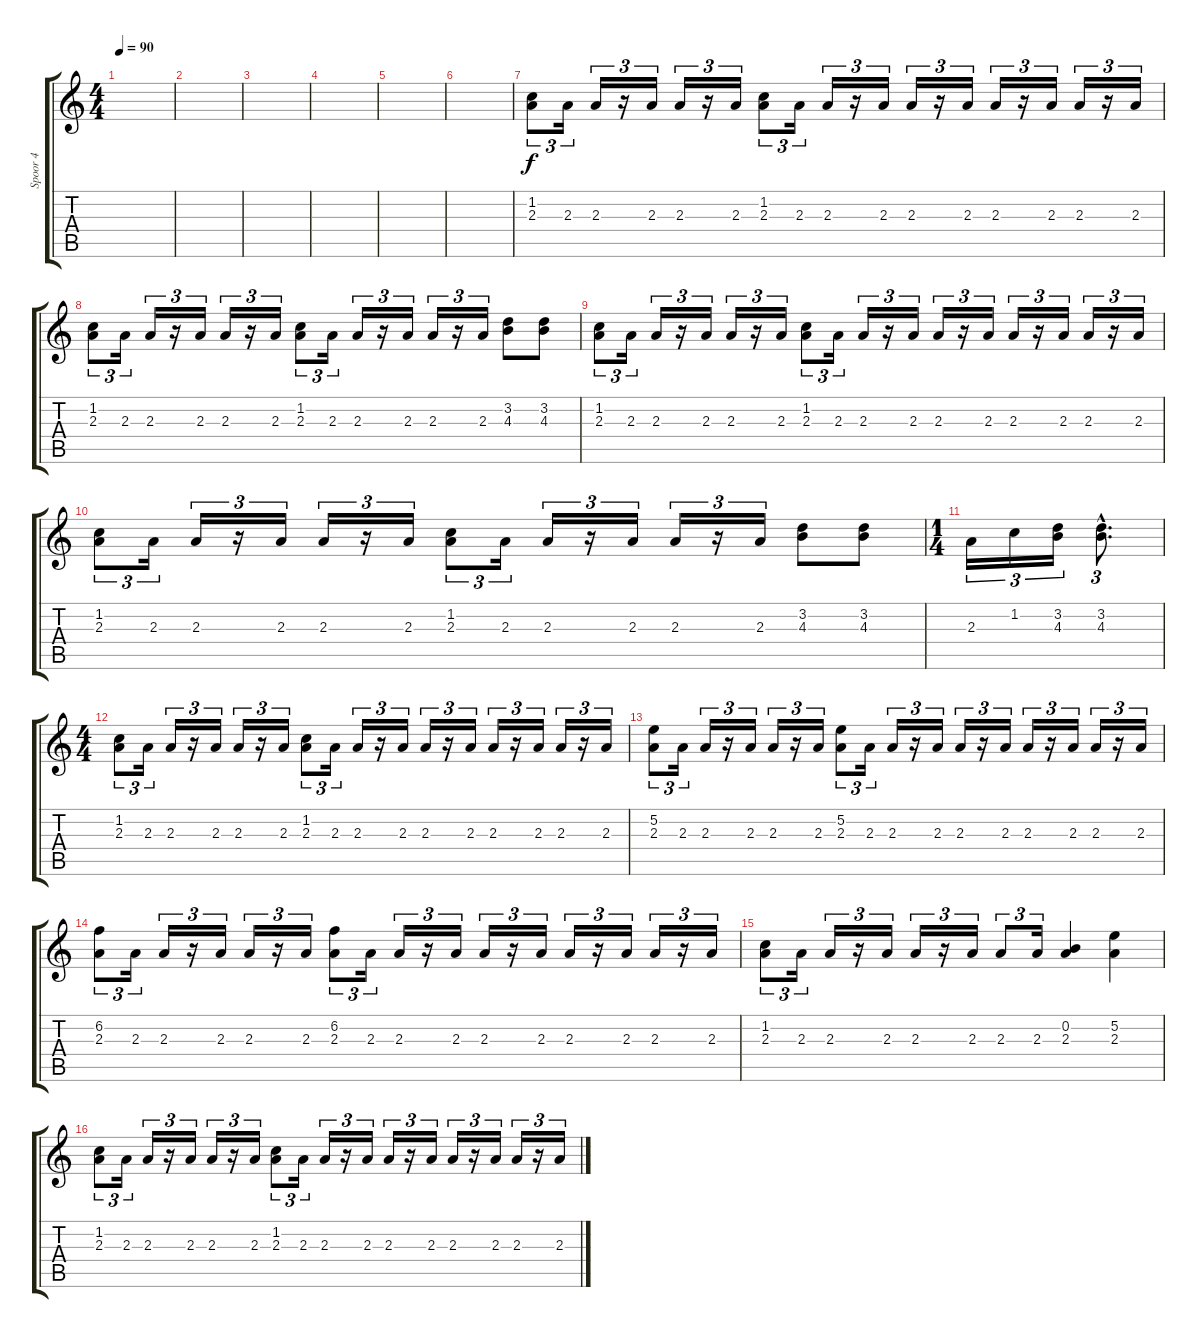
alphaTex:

\track ("Spoor 4" "Spoor 4") {instrument electricguitarclean}
\staff {score tabs}
\tuning (E4 B3 G3 D3 A2 E2) {hide}
\ts (4 4)
\tempo 90
\clef g2
\ks c
|
|
|
|
|
|
(1.2 2.3).8{tu (3 2)} 2.3.16{tu (3 2)} 2.3.16{tu (3 2)} r.16{tu (3 2)} 2.3.16{tu (3 2)} 2.3.16{tu (3 2)} r.16{tu (3 2)} 2.3.16{tu (3 2)} (1.2 2.3).8{tu (3 2)} 2.3.16{tu (3 2)} 2.3.16{tu (3 2)} r.16{tu (3 2)} 2.3.16{tu (3 2)} 2.3.16{tu (3 2)} r.16{tu (3 2)} 2.3.16{tu (3 2)} 2.3.16{tu (3 2)} r.16{tu (3 2)} 2.3.16{tu (3 2)} 2.3.16{tu (3 2)} r.16{tu (3 2)} 2.3.16{tu (3 2)} |
(1.2 2.3).8{tu (3 2)} 2.3.16{tu (3 2)} 2.3.16{tu (3 2)} r.16{tu (3 2)} 2.3.16{tu (3 2)} 2.3.16{tu (3 2)} r.16{tu (3 2)} 2.3.16{tu (3 2)} (1.2 2.3).8{tu (3 2)} 2.3.16{tu (3 2)} 2.3.16{tu (3 2)} r.16{tu (3 2)} 2.3.16{tu (3 2)} 2.3.16{tu (3 2)} r.16{tu (3 2)} 2.3.16{tu (3 2)} (3.2 4.3).8 (3.2 4.3).8 |
(1.2 2.3).8{tu (3 2)} 2.3.16{tu (3 2)} 2.3.16{tu (3 2)} r.16{tu (3 2)} 2.3.16{tu (3 2)} 2.3.16{tu (3 2)} r.16{tu (3 2)} 2.3.16{tu (3 2)} (1.2 2.3).8{tu (3 2)} 2.3.16{tu (3 2)} 2.3.16{tu (3 2)} r.16{tu (3 2)} 2.3.16{tu (3 2)} 2.3.16{tu (3 2)} r.16{tu (3 2)} 2.3.16{tu (3 2)} 2.3.16{tu (3 2)} r.16{tu (3 2)} 2.3.16{tu (3 2)} 2.3.16{tu (3 2)} r.16{tu (3 2)} 2.3.16{tu (3 2)} |
(1.2 2.3).8{tu (3 2)} 2.3.16{tu (3 2)} 2.3.16{tu (3 2)} r.16{tu (3 2)} 2.3.16{tu (3 2)} 2.3.16{tu (3 2)} r.16{tu (3 2)} 2.3.16{tu (3 2)} (1.2 2.3).8{tu (3 2)} 2.3.16{tu (3 2)} 2.3.16{tu (3 2)} r.16{tu (3 2)} 2.3.16{tu (3 2)} 2.3.16{tu (3 2)} r.16{tu (3 2)} 2.3.16{tu (3 2)} (3.2 4.3).8 (3.2 4.3).8 |
\ts (1 4)
2.3.16{tu (3 2)} 1.2.16{tu (3 2)} (3.2 4.3).16{tu (3 2)} (3.2{hac} 4.3{hac}).8{d tu (3 2)} |
\ts (4 4)
(1.2 2.3).8{tu (3 2)} 2.3.16{tu (3 2)} 2.3.16{tu (3 2)} r.16{tu (3 2)} 2.3.16{tu (3 2)} 2.3.16{tu (3 2)} r.16{tu (3 2)} 2.3.16{tu (3 2)} (1.2 2.3).8{tu (3 2)} 2.3.16{tu (3 2)} 2.3.16{tu (3 2)} r.16{tu (3 2)} 2.3.16{tu (3 2)} 2.3.16{tu (3 2)} r.16{tu (3 2)} 2.3.16{tu (3 2)} 2.3.16{tu (3 2)} r.16{tu (3 2)} 2.3.16{tu (3 2)} 2.3.16{tu (3 2)} r.16{tu (3 2)} 2.3.16{tu (3 2)} |
(5.2 2.3).8{tu (3 2)} 2.3.16{tu (3 2)} 2.3.16{tu (3 2)} r.16{tu (3 2)} 2.3.16{tu (3 2)} 2.3.16{tu (3 2)} r.16{tu (3 2)} 2.3.16{tu (3 2)} (5.2 2.3).8{tu (3 2)} 2.3.16{tu (3 2)} 2.3.16{tu (3 2)} r.16{tu (3 2)} 2.3.16{tu (3 2)} 2.3.16{tu (3 2)} r.16{tu (3 2)} 2.3.16{tu (3 2)} 2.3.16{tu (3 2)} r.16{tu (3 2)} 2.3.16{tu (3 2)} 2.3.16{tu (3 2)} r.16{tu (3 2)} 2.3.16{tu (3 2)} |
(6.2 2.3).8{tu (3 2)} 2.3.16{tu (3 2)} 2.3.16{tu (3 2)} r.16{tu (3 2)} 2.3.16{tu (3 2)} 2.3.16{tu (3 2)} r.16{tu (3 2)} 2.3.16{tu (3 2)} (6.2 2.3).8{tu (3 2)} 2.3.16{tu (3 2)} 2.3.16{tu (3 2)} r.16{tu (3 2)} 2.3.16{tu (3 2)} 2.3.16{tu (3 2)} r.16{tu (3 2)} 2.3.16{tu (3 2)} 2.3.16{tu (3 2)} r.16{tu (3 2)} 2.3.16{tu (3 2)} 2.3.16{tu (3 2)} r.16{tu (3 2)} 2.3.16{tu (3 2)} |
(1.2 2.3).8{tu (3 2)} 2.3.16{tu (3 2)} 2.3.16{tu (3 2)} r.16{tu (3 2)} 2.3.16{tu (3 2)} 2.3.16{tu (3 2)} r.16{tu (3 2)} 2.3.16{tu (3 2)} 2.3.8{tu (3 2)} 2.3.16{tu (3 2)} (0.2 2.3).4 (5.2 2.3).4 |
(1.2 2.3).8{tu (3 2)} 2.3.16{tu (3 2)} 2.3.16{tu (3 2)} r.16{tu (3 2)} 2.3.16{tu (3 2)} 2.3.16{tu (3 2)} r.16{tu (3 2)} 2.3.16{tu (3 2)} (1.2 2.3).8{tu (3 2)} 2.3.16{tu (3 2)} 2.3.16{tu (3 2)} r.16{tu (3 2)} 2.3.16{tu (3 2)} 2.3.16{tu (3 2)} r.16{tu (3 2)} 2.3.16{tu (3 2)} 2.3.16{tu (3 2)} r.16{tu (3 2)} 2.3.16{tu (3 2)} 2.3.16{tu (3 2)} r.16{tu (3 2)} 2.3.16{tu (3 2)}
